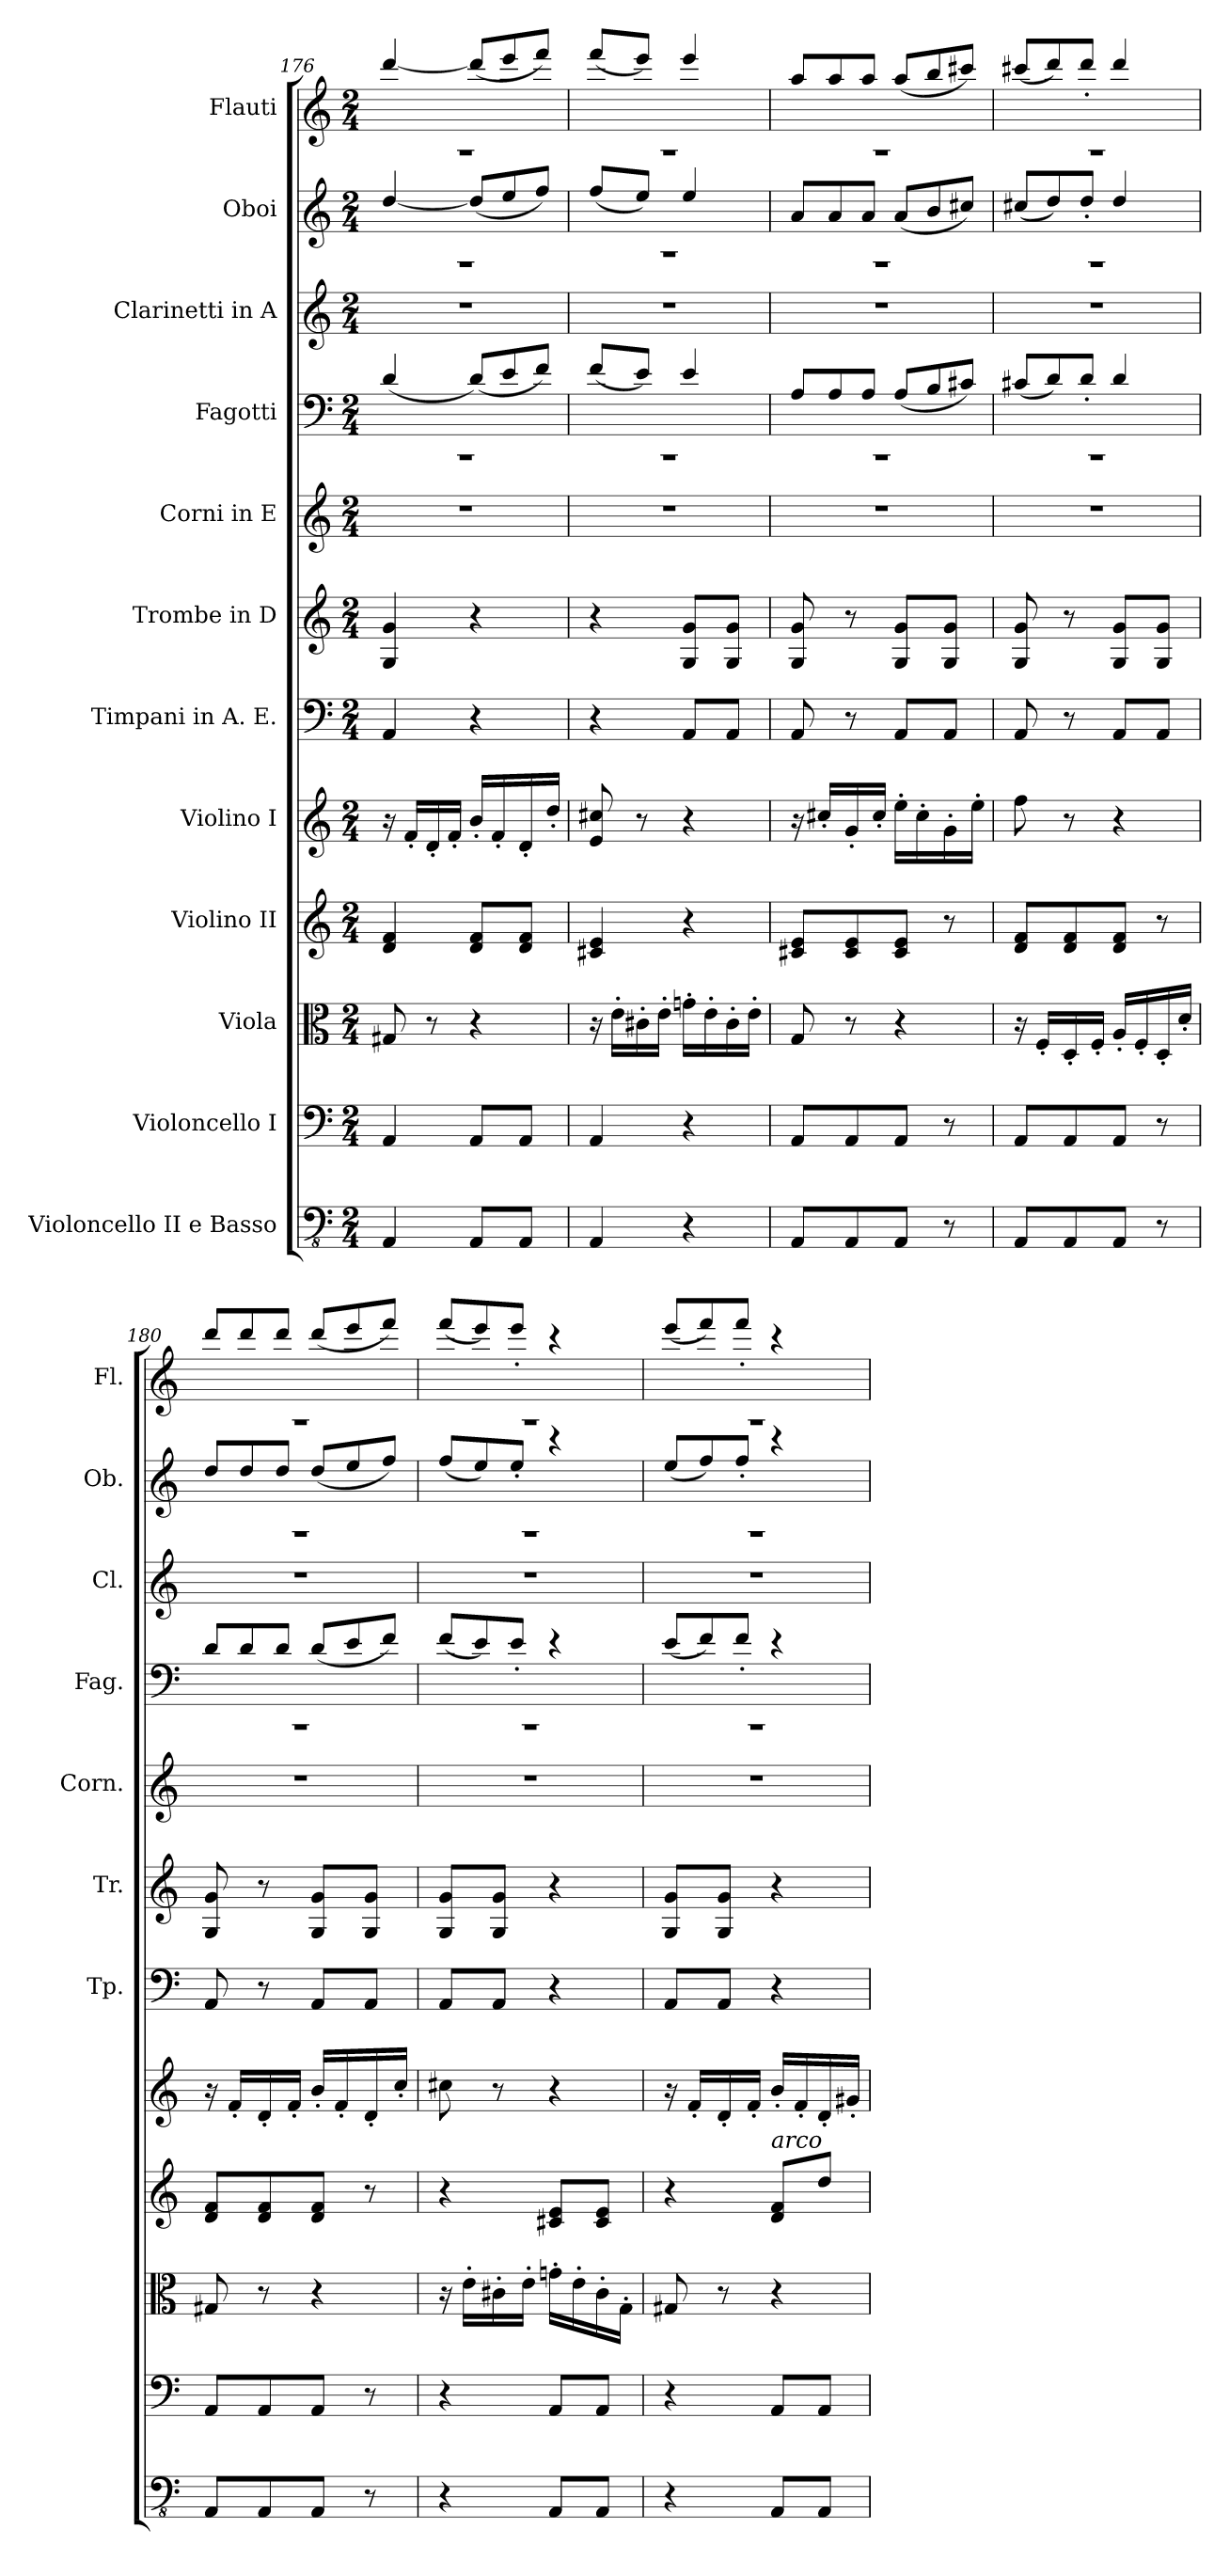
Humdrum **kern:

**kern	**dynam	**kern	**dynam	**kern	**dynam	**kern	**dynam	**kern	**dynam	**kern	**dynam	**kern	**dynam	**kern	**kern	**dynam	**kern	**kern	**dynam	**kern	**dynam
*part12	*part12	*part11	*part11	*part10	*part10	*part9	*part9	*part8	*part8	*part7	*part7	*part6	*part6	*part5	*part4	*part4	*part3	*part2	*part2	*part1	*part1
*staff12	*staff12	*staff11	*staff11	*staff10	*staff10	*staff9	*staff9	*staff8	*staff8	*staff7	*staff7	*staff6	*staff6	*staff5	*staff4	*staff4	*staff3	*staff2	*staff2	*staff1	*staff1
*I"Violoncello II e Basso	*	*I"Violoncello I	*	*I"Viola	*	*I"Violino II	*	*I"Violino I	*	*I"Timpani in A. E.	*	*I"Trombe in D	*	*I"Corni in E	*I"Fagotti	*	*I"Clarinetti in A	*I"Oboi	*	*I"Flauti	*
*	*	*	*	*	*	*	*	*	*	*I'Tp.	*	*I'Tr.	*	*I'Corn.	*I'Fag.	*	*I'Cl.	*I'Ob.	*	*I'Fl.	*
*clefFv4	*	*clefF4	*	*clefC3	*	*clefG2	*	*clefG2	*	*clefF4	*	*clefG2	*	*clefG2	*clefF4	*	*clefG2	*clefG2	*	*clefG2	*
*	*	*	*	*	*	*	*	*	*	*	*	*ITrd-1c-2	*	*ITrd5c8	*	*	*ITrd2c3	*	*	*	*
*k[]	*	*k[]	*	*k[]	*	*k[]	*	*k[]	*	*k[]	*	*k[f#c#]	*	*k[f#c#g#d#]	*k[]	*	*k[f#c#g#]	*k[]	*	*k[]	*
*M2/4	*	*M2/4	*	*M2/4	*	*M2/4	*	*M2/4	*	*M2/4	*	*M2/4	*	*M2/4	*M2/4	*	*M2/4	*M2/4	*	*M2/4	*
=176	=176	=176	=176	=176	=176	=176	=176	=176	=176	=176	=176	=176	=176	=176	=176	=176	=176	=176	=176	=176	=176
*	*	*	*	*	*	*	*	*	*	*	*	*	*	*	*^	*	*	*^	*	*^	*
4AAA/	.	4AA/	.	8G#X/	.	4d/ 4f/	.	16r	.	4AA/	.	4A/ 4a/	.	2r	2rCC	(4d/	.	2r	2rF	[4dd/	.	2rA	[4ddd/	.
.	.	.	.	.	.	.	.	16f'/LL	.	.	.	.	.	.	.	.	.	.	.	.	.	.	.	.
.	.	.	.	8r	.	.	.	16d'/	.	.	.	.	.	.	.	.	.	.	.	.	.	.	.	.
.	.	.	.	.	.	.	.	16f'/JJ	.	.	.	.	.	.	.	.	.	.	.	.	.	.	.	.
*	*	*	*	*	*	*	*	*	*	*	*	*	*	*	*	*Xtuplet	*	*	*	*Xtuplet	*	*	*Xtuplet	*
8AAA/L	.	8AA/L	.	4r	.	8d/ 8f/L	.	16b'/LL	.	4r	.	4r	.	.	.	(12d/L)	.	.	.	(12dd/L]	.	.	(12ddd/L]	.
.	.	.	.	.	.	.	.	16f'/	.	.	.	.	.	.	.	.	.	.	.	.	.	.	.	.
.	.	.	.	.	.	.	.	.	.	.	.	.	.	.	.	12e/	.	.	.	12ee/	.	.	12eee/	.
8AAA/J	.	8AA/J	.	.	.	8d/ 8f/J	.	16d'/	.	.	.	.	.	.	.	.	.	.	.	.	.	.	.	.
.	.	.	.	.	.	.	.	.	.	.	.	.	.	.	.	12f/J)	.	.	.	12ff/J)	.	.	12fff/J)	.
.	.	.	.	.	.	.	.	16dd'/JJ	.	.	.	.	.	.	.	.	.	.	.	.	.	.	.	.
=177	=177	=177	=177	=177	=177	=177	=177	=177	=177	=177	=177	=177	=177	=177	=177	=177	=177	=177	=177	=177	=177	=177	=177	=177
4AAA/	.	4AA/	.	16r	.	4c#X/ 4e/	.	8e/ 8cc#X/	.	4r	.	4r	.	2r	2rCC	(8f/L	.	2r	2rA	(8ff/L	.	2rA	(8fff/L	.
.	.	.	.	16e'\LL	.	.	.	.	.	.	.	.	.	.	.	.	.	.	.	.	.	.	.	.
.	.	.	.	16c#X'\	.	.	.	8r	.	.	.	.	.	.	.	8e/J)	.	.	.	8ee/J)	.	.	8eee/J)	.
.	.	.	.	16e'\JJ	.	.	.	.	.	.	.	.	.	.	.	.	.	.	.	.	.	.	.	.
4r	.	4r	.	16gn'\LL	.	4r	.	4r	.	8AA/L	.	8A/ 8a/L	.	.	.	4e/	.	.	.	4ee/	.	.	4eee/	.
.	.	.	.	16e'\	.	.	.	.	.	.	.	.	.	.	.	.	.	.	.	.	.	.	.	.
.	.	.	.	16c#'\	.	.	.	.	.	8AA/J	.	8A/ 8a/J	.	.	.	.	.	.	.	.	.	.	.	.
.	.	.	.	16e'\JJ	.	.	.	.	.	.	.	.	.	.	.	.	.	.	.	.	.	.	.	.
=178	=178	=178	=178	=178	=178	=178	=178	=178	=178	=178	=178	=178	=178	=178	=178	=178	=178	=178	=178	=178	=178	=178	=178	=178
!	!LO:DY:b	!	!LO:DY:b	!	!LO:DY:a	!	!	!	!	!	!	!	!	!	!	!	!	!	!	!	!	!	!	!
!	!	!	!	!	!LO:DY:n=1:b	!	!	!	!	!	!LO:DY:b	!	!LO:DY:b	!	!	!	!LO:DY:b	!	!	!	!LO:DY:b	!	!	!LO:DY:b
8AAA/L	other-dynamics	8AA/L	other-dynamics	8G/	other-dynamics other-dynamics	8c#X/ 8e/L	.	16r	.	8AA/	other-dynamics	8A/ 8a/	other-dynamics	2r	2rCC	12A/L	other-dynamics	2r	2rF	12a/L	other-dynamics	2rA	12aa/L	other-dynamics
!	!	!	!	!	!	!	!	!	!LO:DY:b	!	!	!	!	!	!	!	!	!	!	!	!	!	!	!
.	.	.	.	.	.	.	.	16cc#X'/LL	other-dynamics	.	.	.	.	.	.	.	.	.	.	.	.	.	.	.
.	.	.	.	.	.	.	.	.	.	.	.	.	.	.	.	12A/	.	.	.	12a/	.	.	12aa/	.
8AAA/	.	8AA/	.	8r	.	8c#/ 8e/	.	16g'/	.	8r	.	8r	.	.	.	.	.	.	.	.	.	.	.	.
.	.	.	.	.	.	.	.	.	.	.	.	.	.	.	.	12A/J	.	.	.	12a/J	.	.	12aa/J	.
.	.	.	.	.	.	.	.	16cc#'/JJ	.	.	.	.	.	.	.	.	.	.	.	.	.	.	.	.
8AAA/J	.	8AA/J	.	4r	.	8c#/ 8e/J	.	16ee'\LL	.	8AA/L	.	8A/ 8a/L	.	.	.	(12A/L	.	.	.	(12a/L	.	.	(12aa/L	.
.	.	.	.	.	.	.	.	16cc#'\	.	.	.	.	.	.	.	.	.	.	.	.	.	.	.	.
.	.	.	.	.	.	.	.	.	.	.	.	.	.	.	.	12B/	.	.	.	12b/	.	.	12bb/	.
8r	.	8r	.	.	.	8r	.	16g'\	.	8AA/J	.	8A/ 8a/J	.	.	.	.	.	.	.	.	.	.	.	.
.	.	.	.	.	.	.	.	.	.	.	.	.	.	.	.	12c#X/J)	.	.	.	12cc#X/J)	.	.	12ccc#X/J)	.
.	.	.	.	.	.	.	.	16ee'\JJ	.	.	.	.	.	.	.	.	.	.	.	.	.	.	.	.
=179	=179	=179	=179	=179	=179	=179	=179	=179	=179	=179	=179	=179	=179	=179	=179	=179	=179	=179	=179	=179	=179	=179	=179	=179
8AAA/L	.	8AA/L	.	16r	.	8d/ 8f/L	.	8ff\	.	8AA/	.	8A/ 8a/	.	2r	2rCC	(12c#X/L	.	2r	2rF	(12cc#X/L	.	2rA	(12ccc#X/L	.
.	.	.	.	16F'/LL	.	.	.	.	.	.	.	.	.	.	.	.	.	.	.	.	.	.	.	.
.	.	.	.	.	.	.	.	.	.	.	.	.	.	.	.	12d/)	.	.	.	12dd/)	.	.	12ddd/)	.
8AAA/	.	8AA/	.	16D'/	.	8d/ 8f/	.	8r	.	8r	.	8r	.	.	.	.	.	.	.	.	.	.	.	.
.	.	.	.	.	.	.	.	.	.	.	.	.	.	.	.	12d'/J	.	.	.	12dd'/J	.	.	12ddd'/J	.
.	.	.	.	16F'/JJ	.	.	.	.	.	.	.	.	.	.	.	.	.	.	.	.	.	.	.	.
8AAA/J	.	8AA/J	.	16A'/LL	.	8d/ 8f/J	.	4r	.	8AA/L	.	8A/ 8a/L	.	.	.	4d/	.	.	.	4dd/	.	.	4ddd/	.
.	.	.	.	16F'/	.	.	.	.	.	.	.	.	.	.	.	.	.	.	.	.	.	.	.	.
8r	.	8r	.	16D'/	.	8r	.	.	.	8AA/J	.	8A/ 8a/J	.	.	.	.	.	.	.	.	.	.	.	.
.	.	.	.	16d'/JJ	.	.	.	.	.	.	.	.	.	.	.	.	.	.	.	.	.	.	.	.
=180	=180	=180	=180	=180	=180	=180	=180	=180	=180	=180	=180	=180	=180	=180	=180	=180	=180	=180	=180	=180	=180	=180	=180	=180
8AAA/L	.	8AA/L	.	8G#X/	.	8d/ 8f/L	.	16r	.	8AA/	.	8A/ 8a/	.	2r	2rCC	12d/L	.	2r	2rF	12dd/L	.	2rA	12ddd/L	.
.	.	.	.	.	.	.	.	16f'/LL	.	.	.	.	.	.	.	.	.	.	.	.	.	.	.	.
.	.	.	.	.	.	.	.	.	.	.	.	.	.	.	.	12d/	.	.	.	12dd/	.	.	12ddd/	.
8AAA/	.	8AA/	.	8r	.	8d/ 8f/	.	16d'/	.	8r	.	8r	.	.	.	.	.	.	.	.	.	.	.	.
.	.	.	.	.	.	.	.	.	.	.	.	.	.	.	.	12d/J	.	.	.	12dd/J	.	.	12ddd/J	.
.	.	.	.	.	.	.	.	16f'/JJ	.	.	.	.	.	.	.	.	.	.	.	.	.	.	.	.
8AAA/J	.	8AA/J	.	4r	.	8d/ 8f/J	.	16b'/LL	.	8AA/L	.	8A/ 8a/L	.	.	.	(12d/L	.	.	.	(12dd/L	.	.	(12ddd/L	.
.	.	.	.	.	.	.	.	16f'/	.	.	.	.	.	.	.	.	.	.	.	.	.	.	.	.
.	.	.	.	.	.	.	.	.	.	.	.	.	.	.	.	12e/	.	.	.	12ee/	.	.	12eee/	.
8r	.	8r	.	.	.	8r	.	16d'/	.	8AA/J	.	8A/ 8a/J	.	.	.	.	.	.	.	.	.	.	.	.
.	.	.	.	.	.	.	.	.	.	.	.	.	.	.	.	12f/J)	.	.	.	12ff/J)	.	.	12fff/J)	.
.	.	.	.	.	.	.	.	16cc'/JJ	.	.	.	.	.	.	.	.	.	.	.	.	.	.	.	.
=181	=181	=181	=181	=181	=181	=181	=181	=181	=181	=181	=181	=181	=181	=181	=181	=181	=181	=181	=181	=181	=181	=181	=181	=181
!	!	!	!	!	!	!	!LO:DY:a	!	!	!	!LO:DY:b	!	!	!	!	!	!	!	!	!	!	!	!	!
!	!	!	!	!	!	!	!	!	!	!	!LO:DY:n=1:a	!	!	!	!	!	!LO:DY:b	!	!	!	!LO:DY:b	!	!	!LO:DY:b
4r	.	4r	.	16r	.	4r	other-dynamics	8cc#X\	.	8AA/L	other-dynamics other-dynamics	8A/ 8a/L	.	2r	2rCC	(12f/L	other-dynamics	2r	2rF	(12ff/L	other-dynamics	2rA	(12fff/L	other-dynamics
!	!	!	!	!	!LO:DY:b	!	!	!	!	!	!	!	!	!	!	!	!	!	!	!	!	!	!	!
.	.	.	.	16e'\LL	other-dynamics	.	.	.	.	.	.	.	.	.	.	.	.	.	.	.	.	.	.	.
.	.	.	.	.	.	.	.	.	.	.	.	.	.	.	.	12e/)	.	.	.	12ee/)	.	.	12eee/)	.
.	.	.	.	16c#X'\	.	.	.	8r	.	8AA/J	.	8A/ 8a/J	.	.	.	.	.	.	.	.	.	.	.	.
.	.	.	.	.	.	.	.	.	.	.	.	.	.	.	.	12e'/J	.	.	.	12ee'/J	.	.	12eee'/J	.
.	.	.	.	16e'\JJ	.	.	.	.	.	.	.	.	.	.	.	.	.	.	.	.	.	.	.	.
!	!LO:DY:b	!	!LO:DY:b	!	!	!	!LO:DY:b	!	!	!	!	!	!	!	!	!	!	!	!	!	!	!	!	!
8AAA/L	other-dynamics	8AA/L	other-dynamics	16gn'\LL	.	8c#X/ 8e/L	other-dynamics	4r	.	4r	.	4r	.	.	.	4re	.	.	.	4rccc	.	.	4rccc	.
.	.	.	.	16e'\	.	.	.	.	.	.	.	.	.	.	.	.	.	.	.	.	.	.	.	.
8AAA/J	.	8AA/J	.	16c#'\	.	8c#/ 8e/J	.	.	.	.	.	.	.	.	.	.	.	.	.	.	.	.	.	.
.	.	.	.	16G'\JJ	.	.	.	.	.	.	.	.	.	.	.	.	.	.	.	.	.	.	.	.
!!LO:PB:g=z	!!
=182	=182	=182	=182	=182	=182	=182	=182	=182	=182	=182	=182	=182	=182	=182	=182	=182	=182	=182	=182	=182	=182	=182	=182	=182
4r	.	4r	.	8G#X/	.	4r	.	16r	.	8AA/L	.	8A/ 8a/L	.	2r	2rCC	(12e/L	.	2r	2rF	(12ee/L	.	2rA	(12eee/L	.
.	.	.	.	.	.	.	.	16f'/LL	.	.	.	.	.	.	.	.	.	.	.	.	.	.	.	.
.	.	.	.	.	.	.	.	.	.	.	.	.	.	.	.	12f/)	.	.	.	12ff/)	.	.	12fff/)	.
.	.	.	.	8r	.	.	.	16d'/	.	8AA/J	.	8A/ 8a/J	.	.	.	.	.	.	.	.	.	.	.	.
.	.	.	.	.	.	.	.	.	.	.	.	.	.	.	.	12f'/J	.	.	.	12ff'/J	.	.	12fff'/J	.
.	.	.	.	.	.	.	.	16f'/JJ	.	.	.	.	.	.	.	.	.	.	.	.	.	.	.	.
!	!	!	!	!	!	!LO:TX:a:i:t=arco	!	!	!	!	!	!	!	!	!	!	!	!	!	!	!	!	!	!
8AAA/L	.	8AA/L	.	4r	.	8d/ 8f/L	.	16b'/LL	.	4r	.	4r	.	.	.	4re	.	.	.	4rccc	.	.	4rccc	.
.	.	.	.	.	.	.	.	16f'/	.	.	.	.	.	.	.	.	.	.	.	.	.	.	.	.
8AAA/J	.	8AA/J	.	.	.	8dd/J	.	16d'/	.	.	.	.	.	.	.	.	.	.	.	.	.	.	.	.
.	.	.	.	.	.	.	.	16g#X'/JJ	.	.	.	.	.	.	.	.	.	.	.	.	.	.	.	.
*	*	*	*	*	*	*	*	*	*	*	*	*	*	*	*	*	*	*	*v	*v	*	*	*	*
*	*	*	*	*	*	*	*	*	*	*	*	*	*	*	*v	*v	*	*	*	*	*v	*v	*
=	=	=	=	=	=	=	=	=	=	=	=	=	=	=	=	=	=	=	=	=	=
*-	*-	*-	*-	*-	*-	*-	*-	*-	*-	*-	*-	*-	*-	*-	*-	*-	*-	*-	*-	*-	*-
